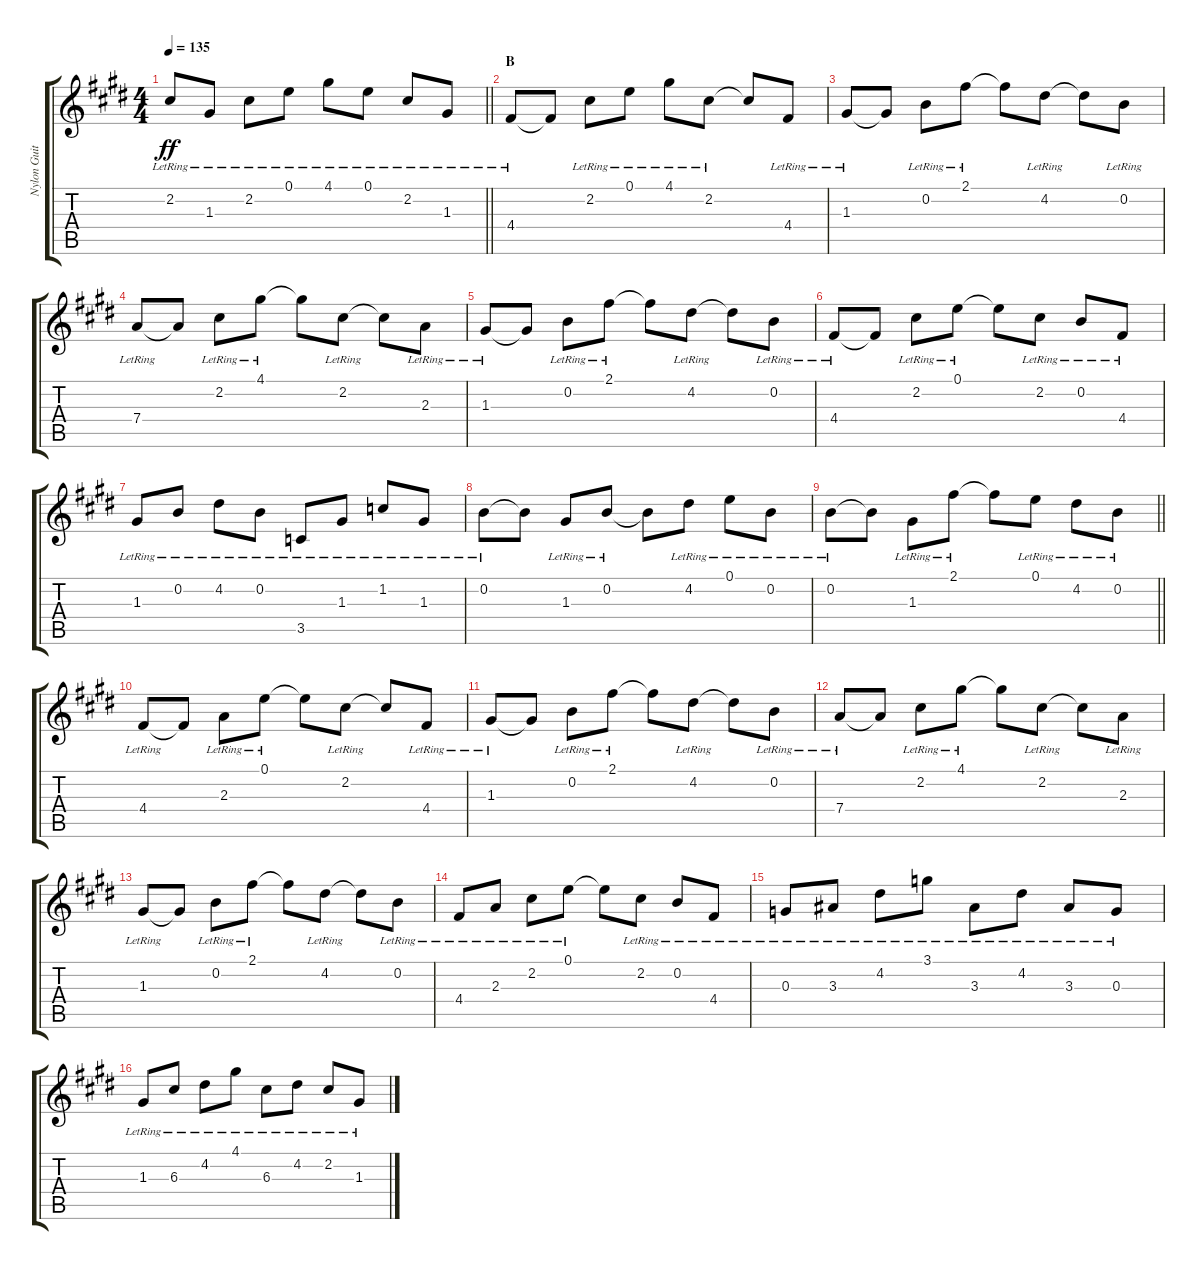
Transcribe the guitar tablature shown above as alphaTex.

\track ("Nylon Guitar" "Nylon Guit") {instrument acousticguitarnylon}
\staff {score tabs}
\tuning (E4 B3 G3 D3 A2 E2) {hide}
\ts (4 4)
\tempo 135
\clef g2
\barLineRight lightlight
\ks e
2.2{lr}.8{dy ff} 1.3{lr}.8 2.2{lr}.8 0.1{lr}.8 4.1{lr}.8 0.1{lr}.8 2.2{lr}.8 1.3{lr}.8 |
\section ("" "B")
4.4{lr}.8 4.4{t}.8 2.2{lr}.8 0.1{lr}.8 4.1{lr}.8 2.2{lr}.8 2.2{t}.8 4.4{lr}.8 |
1.3{lr}.8 1.3{t}.8 0.2{lr}.8 2.1{lr}.8 2.1{t}.8 4.2{lr}.8 4.2{t}.8 0.2{lr}.8 |
7.4{lr}.8 7.4{t}.8 2.2{lr}.8 4.1{lr}.8 4.1{t}.8 2.2{lr}.8 2.2{t}.8 2.3{lr}.8 |
1.3{lr}.8 1.3{t}.8 0.2{lr}.8 2.1{lr}.8 2.1{t}.8 4.2{lr}.8 4.2{t}.8 0.2{lr}.8 |
4.4{lr}.8 4.4{t}.8 2.2{lr}.8 0.1{lr}.8 0.1{t}.8 2.2{lr}.8 0.2{lr}.8 4.4{lr}.8 |
1.3{lr}.8 0.2{lr}.8 4.2{lr}.8 0.2{lr}.8 3.5{lr}.8 1.3{lr}.8 1.2{lr}.8 1.3{lr}.8 |
0.2{lr}.8 0.2{t}.8 1.3{lr}.8 0.2{lr}.8 0.2{t}.8 4.2{lr}.8 0.1{lr}.8 0.2{lr}.8 |
\barLineRight lightlight
0.2{lr}.8 0.2{t}.8 1.3{lr}.8 2.1{lr}.8 2.1{t}.8 0.1{lr}.8 4.2{lr}.8 0.2{lr}.8 |
4.4{lr}.8 4.4{t}.8 2.3{lr}.8 0.1{lr}.8 0.1{t}.8 2.2{lr}.8 2.2{t}.8 4.4{lr}.8 |
1.3{lr}.8 1.3{t}.8 0.2{lr}.8 2.1{lr}.8 2.1{t}.8 4.2{lr}.8 4.2{t}.8 0.2{lr}.8 |
7.4{lr}.8 7.4{t}.8 2.2{lr}.8 4.1{lr}.8 4.1{t}.8 2.2{lr}.8 2.2{t}.8 2.3{lr}.8 |
1.3{lr}.8 1.3{t}.8 0.2{lr}.8 2.1{lr}.8 2.1{t}.8 4.2{lr}.8 4.2{t}.8 0.2{lr}.8 |
4.4{lr}.8 2.3{lr}.8 2.2{lr}.8 0.1{lr}.8 0.1{t}.8 2.2{lr}.8 0.2{lr}.8 4.4{lr}.8 |
0.3{lr}.8 3.3{lr}.8 4.2{lr}.8 3.1{lr}.8 3.3{lr}.8 4.2{lr}.8 3.3{lr}.8 0.3{lr}.8 |
1.3{lr}.8 6.3{lr}.8 4.2{lr}.8 4.1{lr}.8 6.3{lr}.8 4.2{lr}.8 2.2{lr}.8 1.3{lr}.8
